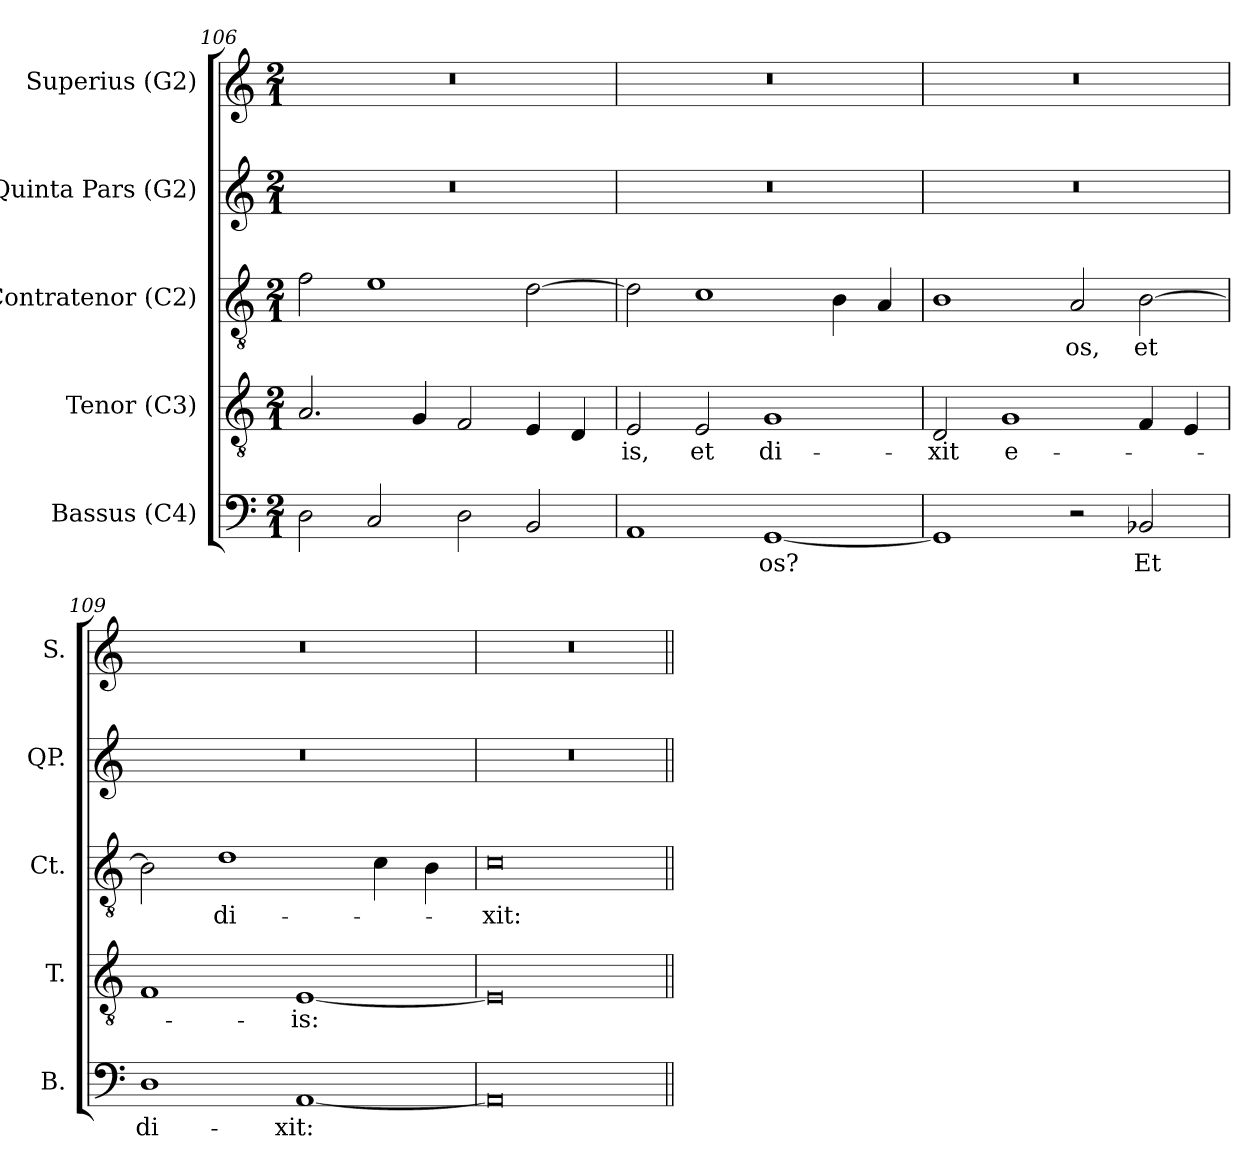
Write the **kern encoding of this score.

**kern	**text	**kern	**text	**kern	**text	**kern	**kern
*part5	*part5	*part4	*part4	*part3	*part3	*part2	*part1
*staff5	*staff5	*staff4	*staff4	*staff3	*staff3	*staff2	*staff1
*I"Bassus (C4)	*	*I"Tenor (C3)	*	*I"Contratenor (C2)	*	*I"Quinta Pars (G2)	*I"Superius (G2)
*I'B.	*	*I'T.	*	*I'Ct.	*	*I'QP.	*I'S.
*clefF4	*	*clefGv2	*	*clefGv2	*	*clefG2	*clefG2
*	*	*ITrd7c12	*	*ITrd7c12	*	*ITrd7c12	*
*k[]	*	*k[]	*	*k[]	*	*k[]	*k[]
*C:	*	*C:	*	*C:	*	*C:	*C:
*M2/1	*	*M2/1	*	*M2/1	*	*M2/1	*M2/1
=106	=106	=106	=106	=106	=106	=106	=106
!	!	!	!	!	!	!LO:N:vis=1	!LO:N:vis=1
2Di\	.	2.AAi/	.	2Fi\	.	0r	0r
2Ci/	.	.	.	1Ei	.	.	.
.	.	4GGi/	.	.	.	.	.
2Di\	.	2FFi/	.	.	.	.	.
2BBi/	.	4EEi/	.	[2Di\	.	.	.
.	.	4DDi/	.	.	.	.	.
!!LO:PB:g=z
=107	=107	=107	=107	=107	=107	=107	=107
!	!	!	!LO:LY:b:color=#000000	!	!	!LO:N:vis=1	!LO:N:vis=1
1AAi	.	2EEi/	-is,	2Di\]	.	0r	0r
!	!	!	!LO:LY:b:color=#000000	!	!	!	!
.	.	2EEi/	et	1Ci	.	.	.
!	!LO:LY:b:color=#000000	!	!	!	!	!	!
!	!	!	!LO:LY:b:color=#000000	!	!	!	!
[1GGi	-os?	1GGi	di-	.	.	.	.
.	.	.	.	4BBi\	.	.	.
.	.	.	.	4AAi/	.	.	.
=108	=108	=108	=108	=108	=108	=108	=108
!	!	!	!LO:LY:b:color=#000000	!	!	!LO:N:vis=1	!LO:N:vis=1
1GGi]	.	2DDi/	-xit	1BBi	.	0r	0r
!	!	!	!LO:LY:b:color=#000000	!	!	!	!
.	.	1GGi	e-	.	.	.	.
!	!	!	!	!	!LO:LY:b:color=#000000	!	!
2r	.	.	.	2AAi/	-os,	.	.
!	!LO:LY:b:color=#000000	!	!	!	!	!	!
!	!	!	!	!	!LO:LY:b:color=#000000	!	!
2BB-i/	Et	4FFi/	.	[2BBi\	et	.	.
.	.	4EEi/	.	.	.	.	.
=109	=109	=109	=109	=109	=109	=109	=109
!	!LO:LY:b:color=#000000	!	!	!	!	!LO:N:vis=1	!LO:N:vis=1
1Di	di-	1FFi	.	2BBi\]	.	0r	0r
!	!	!	!	!	!LO:LY:b:color=#000000	!	!
.	.	.	.	1Di	di-	.	.
!	!LO:LY:b:color=#000000	!	!	!	!	!	!
!	!	!	!LO:LY:b:color=#000000	!	!	!	!
[1AAi	-xit:	[1EEi	-is:	.	.	.	.
.	.	.	.	4Ci\	.	.	.
.	.	.	.	4BBi\	.	.	.
=110	=110	=110	=110	=110	=110	=110	=110
!	!	!	!	!	!LO:LY:b:color=#000000	!LO:N:vis=1	!LO:N:vis=1
0AAi]	.	0EEi]	.	0Ci	-xit:	0r	0r
=||	=||	=||	=||	=||	=||	=||	=||
*-	*-	*-	*-	*-	*-	*-	*-
